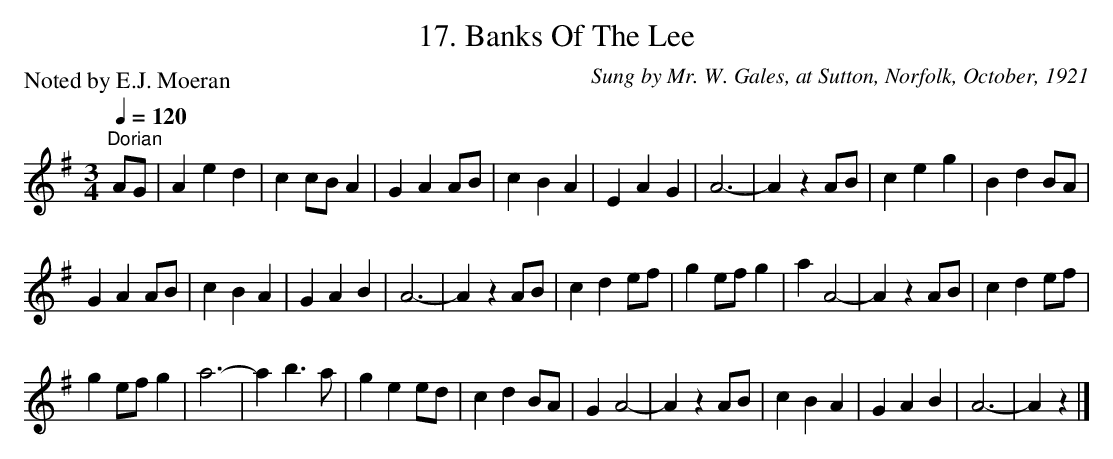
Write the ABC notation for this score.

X:1
T:17. Banks Of The Lee
C:Sung by Mr. W. Gales, at Sutton, Norfolk, October, 1921
P:Noted by E.J. Moeran
L:1/4
Q:1/4=120
M:3/4
K:Ador
"^Dorian" A/G/ | A e d | c c/B/ A | G A A/B/ | c B A | E A G | A3- | A z A/B/ | c e g | B d B/A/ |$
G A A/B/ | c B A | G A B | A3- | A z A/B/ | c d e/f/ | g e/f/ g | a A2- | A z A/B/ | c d e/f/ |$
g e/f/ g | a3- | a b3/2 a/ | g e e/d/ | c d B/A/ | G A2- | A z A/B/ | c B A | G A B | A3- | A z |]
